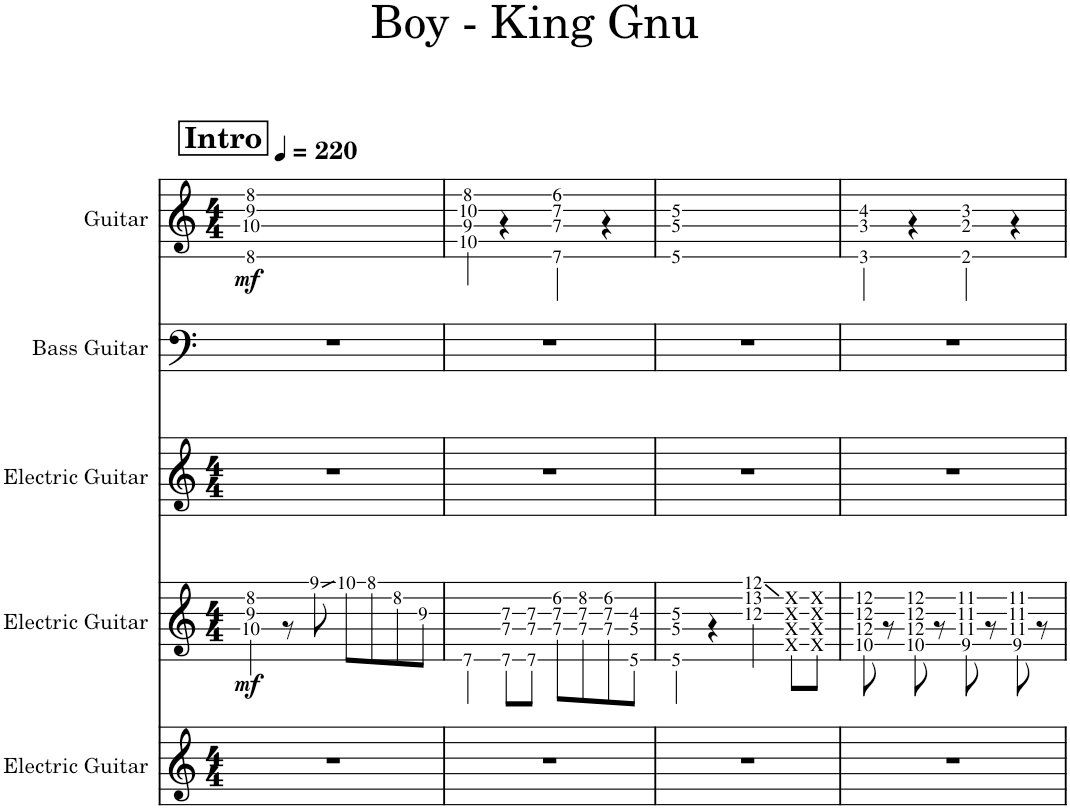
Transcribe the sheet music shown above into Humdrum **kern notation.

**kern	**kern	**dynam	**kern	**kern	**kern	**dynam
*part5	*part4	*part4	*part3	*part2	*part1	*part1
*staff5	*staff4	*staff4	*staff3	*staff2	*staff1	*staff1
*I"Electric Guitar	*I"Electric Guitar	*	*I"Electric Guitar	*I"Bass Guitar	*I"Guitar	*
*I'El. Guit.	*I'El. Guit.	*	*I'El. Guit.	*I'B. Guit.	*I'Guit.	*
*stria6	*stria6	*	*stria6	*stria4	*stria6	*
*clefG2	*clefG2	*	*clefG2	*clefF4	*clefG2	*
*Trd7c12	*Trd7c12	*	*Trd7c12	*Trd7c12	*Trd7c12	*
*k[]	*k[]	*	*k[]	*k[]	*k[]	*
*M4/4	*M4/4	*	*M4/4	*M4/4	*M4/4	*
*MM220	*MM220	*	*MM220	*MM220	*MM220	*
!!LO:REH:place=s1:a:B:cj:fs=14:t=Intro
=1	=1	=1	=1	=1	=1	=1
!	!	!LO:DY:b	!	!	!	!LO:DY:b
1r	4cc\ 4ee\ 4gg\	mf	1r	1r	1c 1cc 1ee 1gg	mf
.	8r	.	.	.	.	.
.	8ccc#X\	.	.	.	.	.
.	8ddd\L	.	.	.	.	.
.	8cccn\	.	.	.	.	.
.	8gg\	.	.	.	.	.
.	8ee\J	.	.	.	.	.
=2	=2	=2	=2	=2	=2	=2
1r	4B\	.	1r	1r	4g\ 4b\ 4ff\ 4gg\	.
.	8B\ 8a\ 8dd\L	.	.	.	4r	.
.	8B\ 8a\ 8dd\J	.	.	.	.	.
.	8a\ 8dd\ 8ff\L	.	.	.	4B\ 4a\ 4dd\ 4ff\	.
.	8a\ 8dd\ 8gg\	.	.	.	.	.
.	8a\ 8dd\ 8ff\	.	.	.	4r	.
.	8A\ 8g\ 8b\J	.	.	.	.	.
=3	=3	=3	=3	=3	=3	=3
1r	4A\ 4g\ 4cc\	.	1r	1r	1A 1g 1cc	.
.	4r	.	.	.	.	.
.	4gg\ 4ccc\ 4eee\	.	.	.	.	.
.	8g\ 8dd\ 8gg\ 8bb\L	.	.	.	.	.
.	8g\ 8dd\ 8gg\ 8bb\J	.	.	.	.	.
=4	=4	=4	=4	=4	=4	=4
1r	8g\ 8dd\ 8gg\ 8bb\	.	1r	1r	4G\ 4f\ 4b\	.
.	8r	.	.	.	.	.
.	8g\ 8dd\ 8gg\ 8bb\	.	.	.	4r	.
.	8r	.	.	.	.	.
.	8f#X\ 8cc#X\ 8ff#X\ 8bb-X\	.	.	.	4F#X\ 4e\ 4b-X\	.
.	8r	.	.	.	.	.
.	8f#\ 8cc#\ 8ff#\ 8bb-\	.	.	.	4r	.
.	8r	.	.	.	.	.
=	=	=	=	=	=	=
*-	*-	*-	*-	*-	*-	*-
